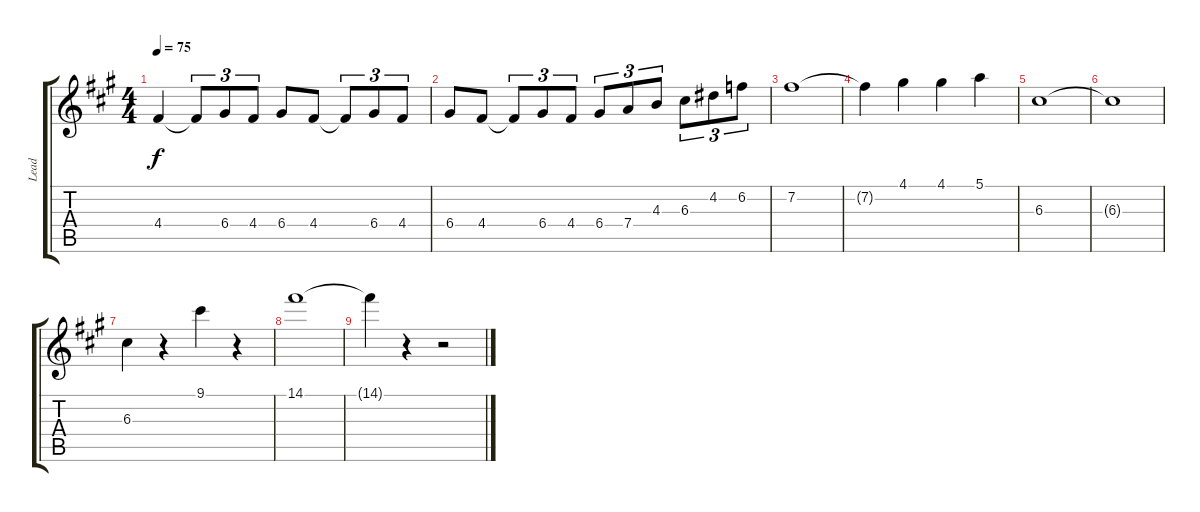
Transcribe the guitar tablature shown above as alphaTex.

\track ("Lead" "Lead") {instrument acousticguitarnylon}
\staff {score tabs}
\tuning (E4 B3 G3 D3 A2 E2) {hide}
\ts (4 4)
\tempo 75
\clef g2
\ks f#minor
4.4.4{dy f} 4.4{t}.8{tu (3 2)} 6.4.8{tu (3 2)} 4.4.8{tu (3 2)} 6.4.8 4.4.8 4.4{t}.8{tu (3 2)} 6.4.8{tu (3 2)} 4.4.8{tu (3 2)} |
6.4.8 4.4.8 4.4{t}.8{tu (3 2)} 6.4.8{tu (3 2)} 4.4.8{tu (3 2)} 6.4.8{tu (3 2)} 7.4.8{tu (3 2)} 4.3.8{tu (3 2)} 6.3.8{tu (3 2)} 4.2.8{tu (3 2)} 6.2.8{tu (3 2)} |
7.2.1 |
7.2{t}.4 4.1.4 4.1.4 5.1.4 |
6.3.1 |
6.3{t}.1 |
6.3.4 r.4 9.1.4 r.4 |
14.1.1 |
14.1{t}.4 r.4 r.2
